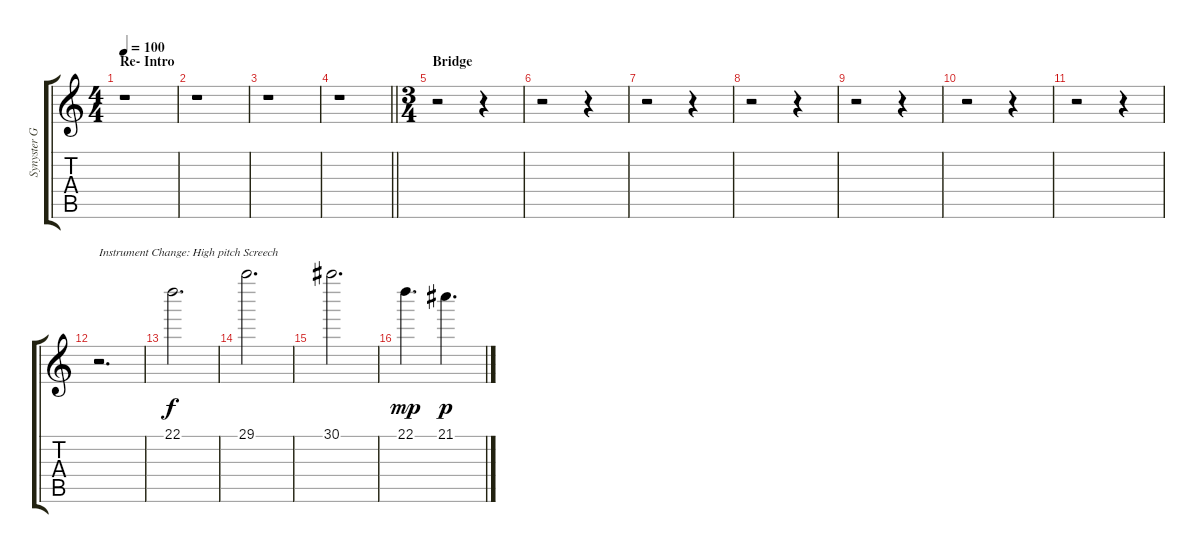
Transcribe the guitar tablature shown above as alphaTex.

\track ("Synyster Gates Panned" "Synyster G") {instrument distortionguitar}
\staff {score tabs}
\tuning (E4 B3 G3 D3 A2 D2) {hide}
\ts (4 4)
\section ("" "Re- Intro")
\tempo 100
\clef g2
\ks c
r.1{dy f} |
r.1 |
r.1 |
\barLineRight lightlight
r.1 |
\ts (3 4)
\section ("" "Bridge")
r.2 r.4 |
r.2 r.4 |
r.2 r.4 |
r.2 r.4 |
r.2 r.4 |
r.2 r.4 |
r.2 r.4 |
r.2{d txt "Instrument Change: High pitch Screech" volume 14 balance 4 instrument ocarina} |
22.1.2{d} |
29.1.2{d} |
30.1.2{d} |
22.1.4{d dy mp} 21.1.4{d dy p}
